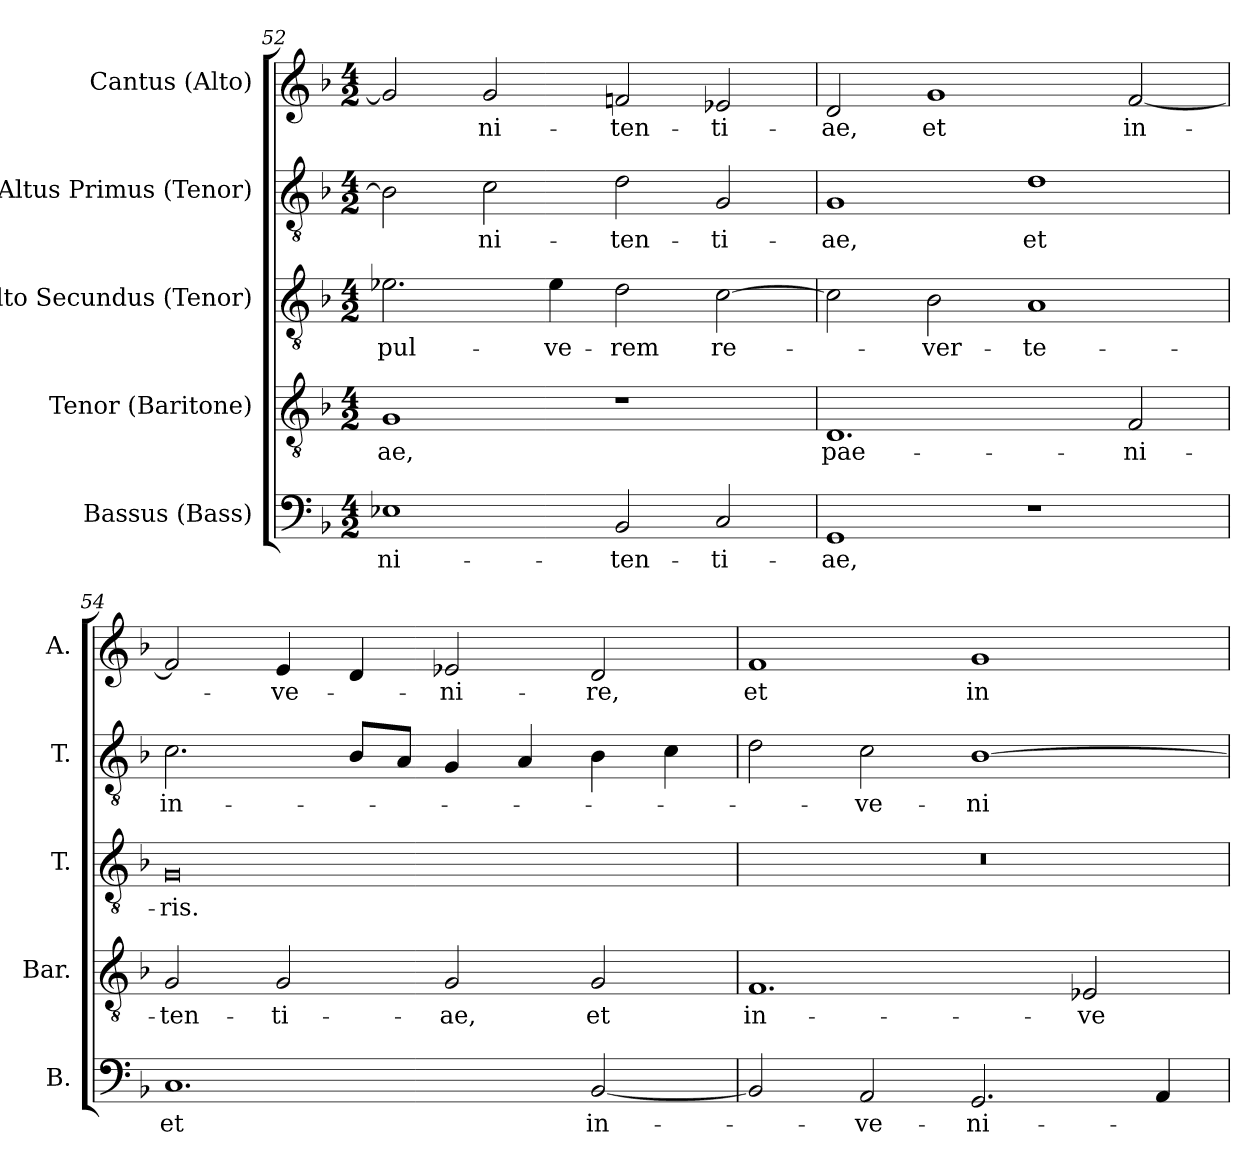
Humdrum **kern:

**kern	**text	**kern	**text	**kern	**text	**kern	**text	**kern	**text
*part5	*part5	*part4	*part4	*part3	*part3	*part2	*part2	*part1	*part1
*staff5	*staff5	*staff4	*staff4	*staff3	*staff3	*staff2	*staff2	*staff1	*staff1
*I"Bassus (Bass)	*	*I"Tenor (Baritone)	*	*I"Alto Secundus (Tenor)	*	*I"Altus Primus (Tenor)	*	*I"Cantus (Alto)	*
*I'B.	*	*I'Bar.	*	*I'T.	*	*I'T.	*	*I'A.	*
*clefF4	*	*clefGv2	*	*clefGv2	*	*clefGv2	*	*clefG2	*
*	*	*ITrd7c12	*	*ITrd7c12	*	*ITrd7c12	*	*	*
*k[b-]	*	*k[b-]	*	*k[b-]	*	*k[b-]	*	*k[b-]	*
*F:	*	*F:	*	*F:	*	*F:	*	*F:	*
*M4/2	*	*M4/2	*	*M4/2	*	*M4/2	*	*M4/2	*
=52	=52	=52	=52	=52	=52	=52	=52	=52	=52
!	!LO:LY:b:color=#000000	!	!	!	!	!	!	!	!
!	!	!	!LO:LY:b:color=#000000	!	!	!	!	!	!
!	!	!	!	!	!LO:LY:b:color=#000000	!	!	!	!
1E-Xi	-ni-	1GGi	-ae,	2.E-Xi\	pul-	2BB-i\]	.	2gi/]	.
!	!	!	!	!	!	!	!LO:LY:b:color=#000000	!	!
!	!	!	!	!	!	!	!	!	!LO:LY:b:color=#000000
.	.	.	.	.	.	2Ci\	-ni-	2gi/	-ni-
!	!	!	!	!	!LO:LY:b:color=#000000	!	!	!	!
.	.	.	.	4E-i\	-ve-	.	.	.	.
!	!LO:LY:b:color=#000000	!	!	!	!	!	!	!	!
!	!	!	!	!	!LO:LY:b:color=#000000	!	!	!	!
!	!	!	!	!	!	!	!LO:LY:b:color=#000000	!	!
!	!	!	!	!	!	!	!	!	!LO:LY:b:color=#000000
2BB-i/	-ten-	1r	.	2Di\	-rem	2Di\	-ten-	2fni/	-ten-
!	!LO:LY:b:color=#000000	!	!	!	!	!	!	!	!
!	!	!	!	!	!LO:LY:b:color=#000000	!	!	!	!
!	!	!	!	!	!	!	!LO:LY:b:color=#000000	!	!
!	!	!	!	!	!	!	!	!	!LO:LY:b:color=#000000
2Ci/	-ti-	.	.	[2Ci\	re-	2GGi/	-ti-	2e-Xi/	-ti-
=53	=53	=53	=53	=53	=53	=53	=53	=53	=53
!	!LO:LY:b:color=#000000	!	!	!	!	!	!	!	!
!	!	!	!LO:LY:b:color=#000000	!	!	!	!	!	!
!	!	!	!	!	!	!	!LO:LY:b:color=#000000	!	!
!	!	!	!	!	!	!	!	!	!LO:LY:b:color=#000000
1GGi	-ae,	1.DDi	pae-	2Ci\]	.	1GGi	-ae,	2di/	-ae,
!	!	!	!	!	!LO:LY:b:color=#000000	!	!	!	!
!	!	!	!	!	!	!	!	!	!LO:LY:b:color=#000000
.	.	.	.	2BB-i\	-ver-	.	.	1gi	et
!	!	!	!	!	!LO:LY:b:color=#000000	!	!	!	!
!	!	!	!	!	!	!	!LO:LY:b:color=#000000	!	!
1r	.	.	.	1AAi	-te-	1Di	et	.	.
!	!	!	!LO:LY:b:color=#000000	!	!	!	!	!	!
!	!	!	!	!	!	!	!	!	!LO:LY:b:color=#000000
.	.	2FFi/	-ni-	.	.	.	.	[2fi/	in-
=54	=54	=54	=54	=54	=54	=54	=54	=54	=54
!	!LO:LY:b:color=#000000	!	!	!	!	!	!	!	!
!	!	!	!LO:LY:b:color=#000000	!	!	!	!	!	!
!	!	!	!	!	!LO:LY:b:color=#000000	!	!	!	!
!	!	!	!	!	!	!	!LO:LY:b:color=#000000	!	!
1.Ci	et	2GGi/	-ten-	0GGi	-ris.	2.Ci\	in-	2fi/]	.
!	!	!	!LO:LY:b:color=#000000	!	!	!	!	!	!
!	!	!	!	!	!	!	!	!	!LO:LY:b:color=#000000
.	.	2GGi/	-ti-	.	.	.	.	4ei/	-ve-
.	.	.	.	.	.	8BB-i/L	.	4di/	.
.	.	.	.	.	.	8AAi/J	.	.	.
!	!	!	!LO:LY:b:color=#000000	!	!	!	!	!	!
!	!	!	!	!	!	!	!	!	!LO:LY:b:color=#000000
.	.	2GGi/	-ae,	.	.	4GGi/	.	2e-Xi/	-ni-
.	.	.	.	.	.	4AAi/	.	.	.
!	!LO:LY:b:color=#000000	!	!	!	!	!	!	!	!
!	!	!	!LO:LY:b:color=#000000	!	!	!	!	!	!
!	!	!	!	!	!	!	!	!	!LO:LY:b:color=#000000
[2BB-i/	in-	2GGi/	et	.	.	4BB-i\	.	2di/	-re,
.	.	.	.	.	.	4Ci\	.	.	.
!!LO:LB:g=z
=55	=55	=55	=55	=55	=55	=55	=55	=55	=55
!	!	!	!LO:LY:b:color=#000000	!LO:N:vis=1	!	!	!	!	!
!	!	!	!	!	!	!	!	!	!LO:LY:b:color=#000000
2BB-i/]	.	1.FFi	in-	0r	.	2Di\	.	1fi	et
!	!LO:LY:b:color=#000000	!	!	!	!	!	!	!	!
!	!	!	!	!	!	!	!LO:LY:b:color=#000000	!	!
2AAi/	-ve-	.	.	.	.	2Ci\	-ve-	.	.
!	!LO:LY:b:color=#000000	!	!	!	!	!	!	!	!
!	!	!	!	!	!	!	!LO:LY:b:color=#000000	!	!
!	!	!	!	!	!	!	!	!	!LO:LY:b:color=#000000
2.GGi/	-ni-	.	.	.	.	[1BB-i	-ni-	1gi	in-
!	!	!	!LO:LY:b:color=#000000	!	!	!	!	!	!
.	.	2EE-Xi/	-ve-	.	.	.	.	.	.
4AAi/	.	.	.	.	.	.	.	.	.
=	=	=	=	=	=	=	=	=	=
*-	*-	*-	*-	*-	*-	*-	*-	*-	*-
